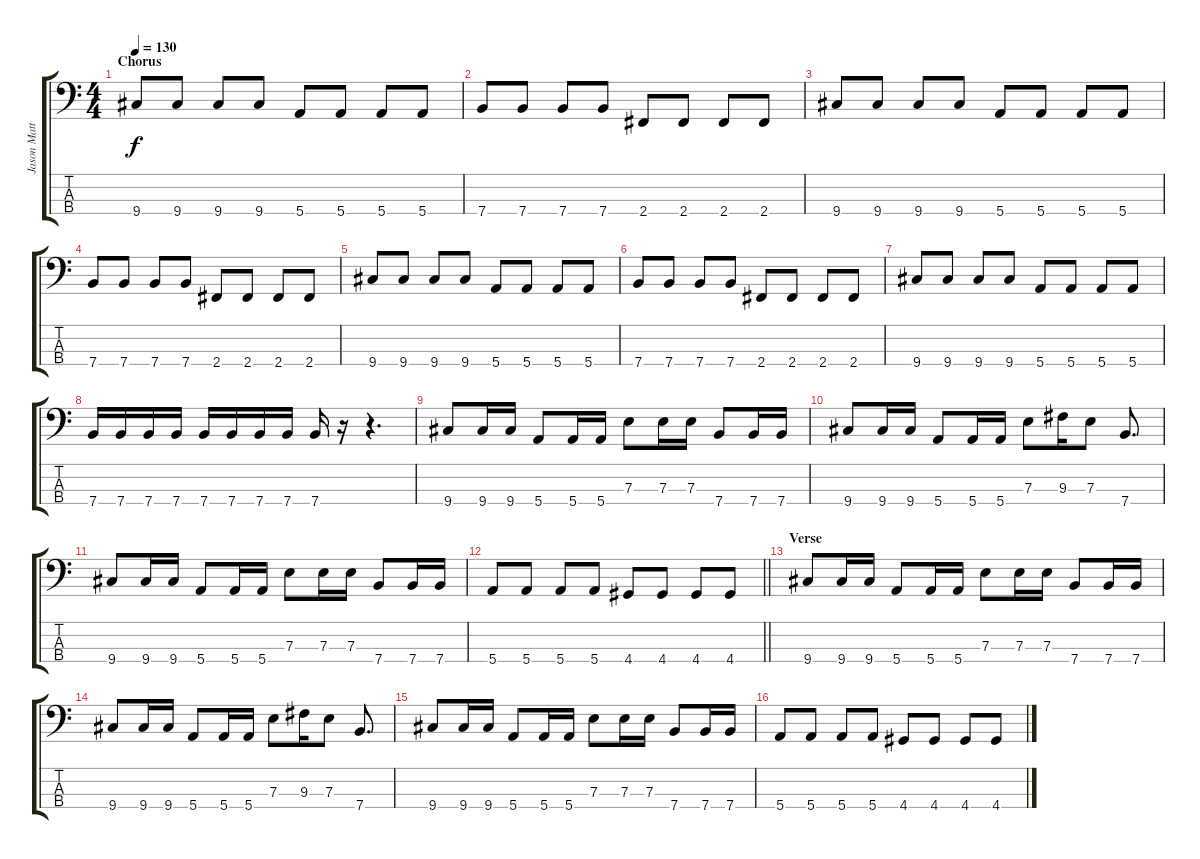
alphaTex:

\track ("Jason Matthew Thirsk" "Jason Matt") {instrument electricbassfinger}
\staff {score tabs}
\tuning (G2 D2 A1 E1) {hide}
\ts (4 4)
\section ("" "Chorus")
\tempo 130
\clef f4
\ks c
9.4.8{dy f} 9.4.8 9.4.8 9.4.8 5.4.8 5.4.8 5.4.8 5.4.8 |
7.4.8 7.4.8 7.4.8 7.4.8 2.4.8 2.4.8 2.4.8 2.4.8 |
9.4.8 9.4.8 9.4.8 9.4.8 5.4.8 5.4.8 5.4.8 5.4.8 |
7.4.8 7.4.8 7.4.8 7.4.8 2.4.8 2.4.8 2.4.8 2.4.8 |
9.4.8 9.4.8 9.4.8 9.4.8 5.4.8 5.4.8 5.4.8 5.4.8 |
7.4.8 7.4.8 7.4.8 7.4.8 2.4.8 2.4.8 2.4.8 2.4.8 |
9.4.8 9.4.8 9.4.8 9.4.8 5.4.8 5.4.8 5.4.8 5.4.8 |
7.4.16 7.4.16 7.4.16 7.4.16 7.4.16 7.4.16 7.4.16 7.4.16 7.4.16 r.16 r.4{d} |
9.4.8 9.4.16 9.4.16 5.4.8 5.4.16 5.4.16 7.3.8 7.3.16 7.3.16 7.4.8 7.4.16 7.4.16 |
9.4.8 9.4.16 9.4.16 5.4.8 5.4.16 5.4.16 7.3.8 9.3.16 7.3.8 7.4.8{d} |
9.4.8 9.4.16 9.4.16 5.4.8 5.4.16 5.4.16 7.3.8 7.3.16 7.3.16 7.4.8 7.4.16 7.4.16 |
\barLineRight lightlight
5.4.8 5.4.8 5.4.8 5.4.8 4.4.8 4.4.8 4.4.8 4.4.8 |
\section ("" "Verse")
9.4.8 9.4.16 9.4.16 5.4.8 5.4.16 5.4.16 7.3.8 7.3.16 7.3.16 7.4.8 7.4.16 7.4.16 |
9.4.8 9.4.16 9.4.16 5.4.8 5.4.16 5.4.16 7.3.8 9.3.16 7.3.8 7.4.8{d} |
9.4.8 9.4.16 9.4.16 5.4.8 5.4.16 5.4.16 7.3.8 7.3.16 7.3.16 7.4.8 7.4.16 7.4.16 |
5.4.8 5.4.8 5.4.8 5.4.8 4.4.8 4.4.8 4.4.8 4.4.8
